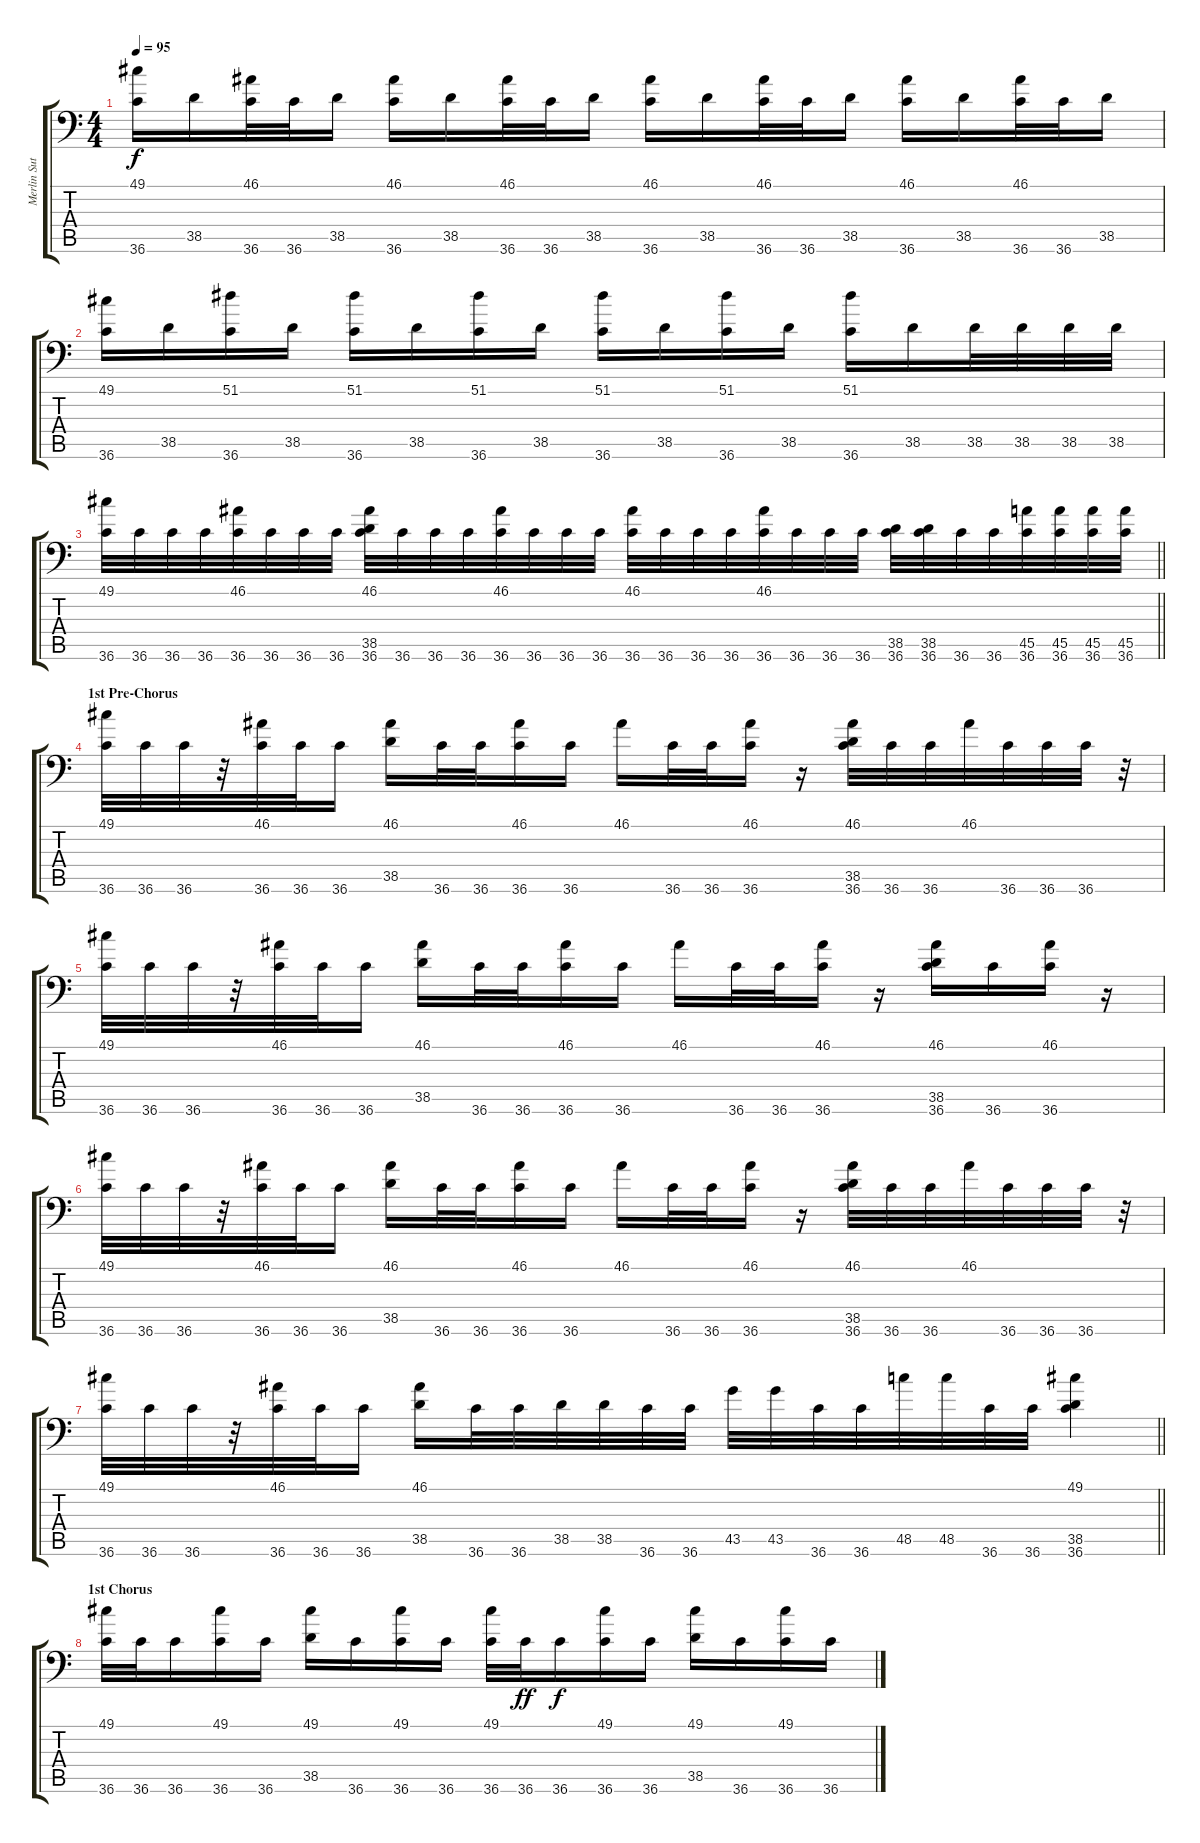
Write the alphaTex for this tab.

\track ("Merlin Sutter" "Merlin Sut") {instrument acousticgrandpiano}
\staff {score tabs}
\tuning (C-1 C-1 C-1 C-1 C-1 C-1) {hide}
\ts (4 4)
\tempo 95
\clef f4
\ks c
(49.1 36.6).16{dy f} 38.5.16 (46.1 36.6).32 36.6.32 38.5.16 (46.1 36.6).16 38.5.16 (46.1 36.6).32 36.6.32 38.5.16 (46.1 36.6).16 38.5.16 (46.1 36.6).32 36.6.32 38.5.16 (46.1 36.6).16 38.5.16 (46.1 36.6).32 36.6.32 38.5.16 |
(49.1 36.6).16 38.5.16 (51.1 36.6).16 38.5.16 (51.1 36.6).16 38.5.16 (51.1 36.6).16 38.5.16 (51.1 36.6).16 38.5.16 (51.1 36.6).16 38.5.16 (51.1 36.6).16 38.5.16 38.5.32 38.5.32 38.5.32 38.5.32 |
\barLineRight lightlight
(49.1 36.6).32 36.6.32 36.6.32 36.6.32 (46.1 36.6).32 36.6.32 36.6.32 36.6.32 (46.1 38.5 36.6).32 36.6.32 36.6.32 36.6.32 (46.1 36.6).32 36.6.32 36.6.32 36.6.32 (46.1 36.6).32 36.6.32 36.6.32 36.6.32 (46.1 36.6).32 36.6.32 36.6.32 36.6.32 (38.5 36.6).32 (38.5 36.6).32 36.6.32 36.6.32 (45.5 36.6).32 (45.5 36.6).32 (45.5 36.6).32 (45.5 36.6).32 |
\section ("" "1st Pre-Chorus")
(49.1 36.6).32 36.6.32 36.6.32 r.32 (46.1 36.6).32 36.6.32 36.6.16 (46.1 38.5).16 36.6.32 36.6.32 (46.1 36.6).16 36.6.16 46.1.16 36.6.32 36.6.32 (46.1 36.6).16 r.16 (46.1 38.5 36.6).32 36.6.32 36.6.32 46.1.32 36.6.32 36.6.32 36.6.32 r.32 |
(49.1 36.6).32 36.6.32 36.6.32 r.32 (46.1 36.6).32 36.6.32 36.6.16 (46.1 38.5).16 36.6.32 36.6.32 (46.1 36.6).16 36.6.16 46.1.16 36.6.32 36.6.32 (46.1 36.6).16 r.16 (46.1 38.5 36.6).16 36.6.16 (46.1 36.6).16 r.16 |
(49.1 36.6).32 36.6.32 36.6.32 r.32 (46.1 36.6).32 36.6.32 36.6.16 (46.1 38.5).16 36.6.32 36.6.32 (46.1 36.6).16 36.6.16 46.1.16 36.6.32 36.6.32 (46.1 36.6).16 r.16 (46.1 38.5 36.6).32 36.6.32 36.6.32 46.1.32 36.6.32 36.6.32 36.6.32 r.32 |
\barLineRight lightlight
(49.1 36.6).32 36.6.32 36.6.32 r.32 (46.1 36.6).32 36.6.32 36.6.16 (46.1 38.5).16 36.6.32 36.6.32 38.5.32 38.5.32 36.6.32 36.6.32 43.5.32 43.5.32 36.6.32 36.6.32 48.5.32 48.5.32 36.6.32 36.6.32 (49.1 38.5 36.6).4 |
\section ("" "1st Chorus")
(49.1 36.6).32 36.6.32 36.6.16 (49.1 36.6).16 36.6.16 (49.1 38.5).16 36.6.16 (49.1 36.6).16 36.6.16 (49.1 36.6).32 36.6.32{dy ff} 36.6.16{dy f} (49.1 36.6).16 36.6.16 (49.1 38.5).16 36.6.16 (49.1 36.6).16 36.6.16
